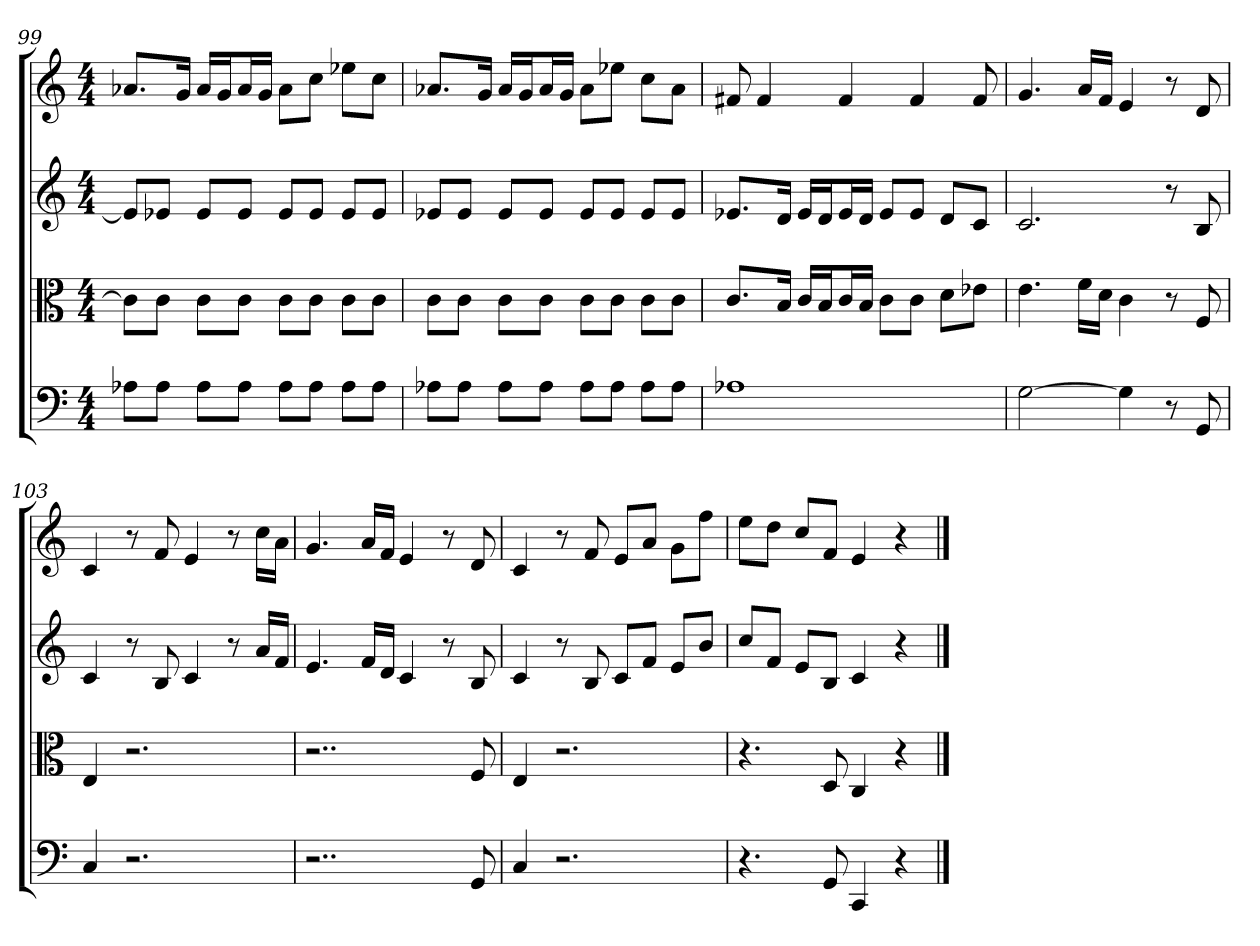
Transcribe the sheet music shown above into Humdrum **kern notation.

**kern	**kern	**kern	**kern
*part4	*part3	*part2	*part1
*staff4	*staff3	*staff2	*staff1
*clefF4	*clefC3	*	*
*k[]	*k[]	*k[]	*k[]
*C:	*C:	*C:	*C:
*M4/4	*M4/4	*M4/4	*M4/4
=99	=99	=99	=99
8A-X\L	8c\L]	8e-L]	8.a-XL
8A-\J	8c\J	8e-XJ	.
.	.	.	16gJk
8A-\L	8c\L	8e-L	16a-LL
.	.	.	16gJ
8A-\J	8c\J	8e-J	16a-L
.	.	.	16gJJ
8A-\L	8c\L	8e-L	8a-L
8A-\J	8c\J	8e-J	8ccJ
8A-\L	8c\L	8e-L	8ee-XL
8A-\J	8c\J	8e-J	8ccJ
=100	=100	=100	=100
8A-X\L	8c\L	8e-XL	8.a-XL
8A-\J	8c\J	8e-J	.
.	.	.	16gJk
8A-\L	8c\L	8e-L	16a-LL
.	.	.	16gJ
8A-\J	8c\J	8e-J	16a-L
.	.	.	16gJJ
8A-\L	8c\L	8e-L	8a-L
8A-\J	8c\J	8e-J	8ee-XJ
8A-\L	8c\L	8e-L	8ccL
8A-\J	8c\J	8e-J	8a-J
=101	=101	=101	=101
1A-X	8.c/L	8.e-XL	8f#X
.	.	.	4f#
.	16B/Jk	16dJk	.
.	16c/LL	16e-LL	.
.	16B/J	16dJ	.
.	16c/L	16e-L	4f#
.	16B/JJ	16dJJ	.
.	8c\L	8e-L	.
.	8c\J	8e-J	4f#
.	8d\L	8dL	.
.	8e-X\J	8cJ	8f#
=102	=102	=102	=102
[2G	4.e	2.c	4.g
.	16f\LL	.	16aLL
.	16d\JJ	.	16fJJ
4G]	4c	.	4e
8r	8r	8r	8r
8GG	8F	8B	8d
=103	=103	=103	=103
4C	4E	4c	4c
2.r	2.r	8r	8r
.	.	8B	8f
.	.	4c	4e
.	.	8r	8r
.	.	16aLL	16ccLL
.	.	16fJJ	16aJJ
=104	=104	=104	=104
2..r	2..r	4.e	4.g
.	.	16fLL	16aLL
.	.	16dJJ	16fJJ
.	.	4c	4e
.	.	8r	8r
8GG	8F	8B	8d
=105	=105	=105	=105
4C	4E	4c	4c
2.r	2.r	8r	8r
.	.	8B	8f
.	.	8cL	8eL
.	.	8fJ	8aJ
.	.	8eL	8gL
.	.	8bJ	8ffJ
=106	=106	=106	=106
4.r	4.r	8ccL	8eeL
.	.	8fJ	8ddJ
.	.	8eL	8ccL
8GG	8D	8BJ	8fJ
4CC	4C	4c	4e
4r	4r	4r	4r
==	==	==	==
*-	*-	*-	*-
